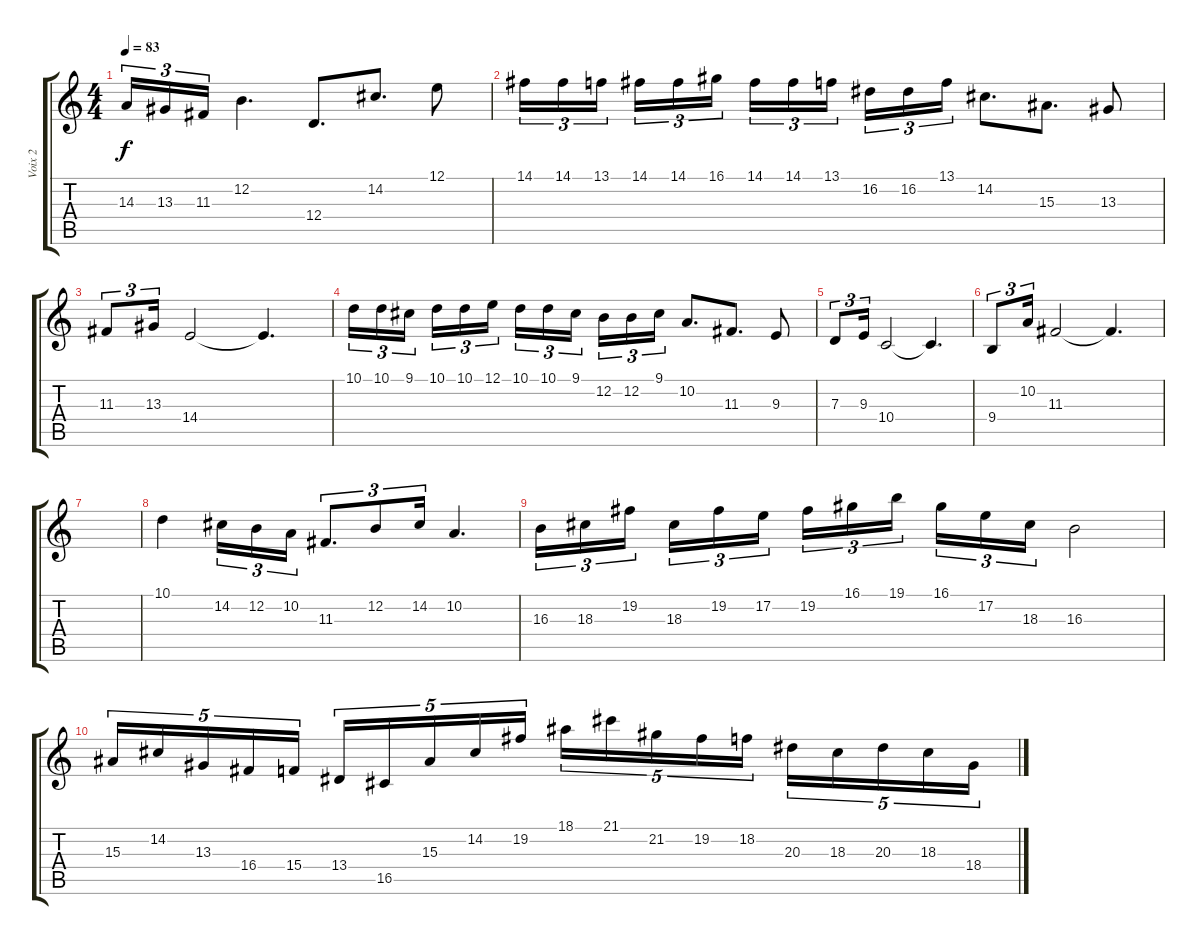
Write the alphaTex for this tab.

\track ("Voix 2" "Voix 2") {instrument lead3calliope}
\staff {score tabs}
\tuning (E4 B3 G3 D3 A2 E2) {hide}
\ts (4 4)
\tempo 83
\clef g2
\ks c
14.3.16{tu (3 2) dy f} 13.3.16{tu (3 2)} 11.3.16{tu (3 2)} 12.2.4{d} 12.4.8{d} 14.2.8{d} 12.1.8 |
14.1.16{tu (3 2)} 14.1.16{tu (3 2)} 13.1.16{tu (3 2)} 14.1.16{tu (3 2)} 14.1.16{tu (3 2)} 16.1.16{tu (3 2)} 14.1.16{tu (3 2)} 14.1.16{tu (3 2)} 13.1.16{tu (3 2)} 16.2.16{tu (3 2)} 16.2.16{tu (3 2)} 13.1.16{tu (3 2)} 14.2.8{d} 15.3.8{d} 13.3.8 |
11.3.8{tu (3 2)} 13.3.16{tu (3 2)} 14.4.2 14.4{t}.4{d} |
10.1.16{tu (3 2)} 10.1.16{tu (3 2)} 9.1.16{tu (3 2)} 10.1.16{tu (3 2)} 10.1.16{tu (3 2)} 12.1.16{tu (3 2)} 10.1.16{tu (3 2)} 10.1.16{tu (3 2)} 9.1.16{tu (3 2)} 12.2.16{tu (3 2)} 12.2.16{tu (3 2)} 9.1.16{tu (3 2)} 10.2.8{d} 11.3.8{d} 9.3.8 |
7.3.8{tu (3 2)} 9.3.16{tu (3 2)} 10.4.2 10.4{t}.4{d} |
9.4.8{tu (3 2)} 10.2.16{tu (3 2)} 11.3.2 11.3{t}.4{d} |
|
10.1.4 14.2.16{tu (3 2)} 12.2.16{tu (3 2)} 10.2.16{tu (3 2)} 11.3.8{d tu (3 2)} 12.2.8{tu (3 2)} 14.2.16{tu (3 2)} 10.2.4{d} |
16.3.16{tu (3 2)} 18.3.16{tu (3 2)} 19.2.16{tu (3 2)} 18.3.16{tu (3 2)} 19.2.16{tu (3 2)} 17.2.16{tu (3 2)} 19.2.16{tu (3 2)} 16.1.16{tu (3 2)} 19.1.16{tu (3 2)} 16.1.16{tu (3 2)} 17.2.16{tu (3 2)} 18.3.16{tu (3 2)} 16.3.2 |
15.3.16{tu (5 4)} 14.2.16{tu (5 4)} 13.3.16{tu (5 4)} 16.4.16{tu (5 4)} 15.4.16{tu (5 4)} 13.4.16{tu (5 4)} 16.5.16{tu (5 4)} 15.3.16{tu (5 4)} 14.2.16{tu (5 4)} 19.2.16{tu (5 4)} 18.1.16{tu (5 4)} 21.1.16{tu (5 4)} 21.2.16{tu (5 4)} 19.2.16{tu (5 4)} 18.2.16{tu (5 4)} 20.3.16{tu (5 4)} 18.3.16{tu (5 4)} 20.3.16{tu (5 4)} 18.3.16{tu (5 4)} 18.4.16{tu (5 4)}
